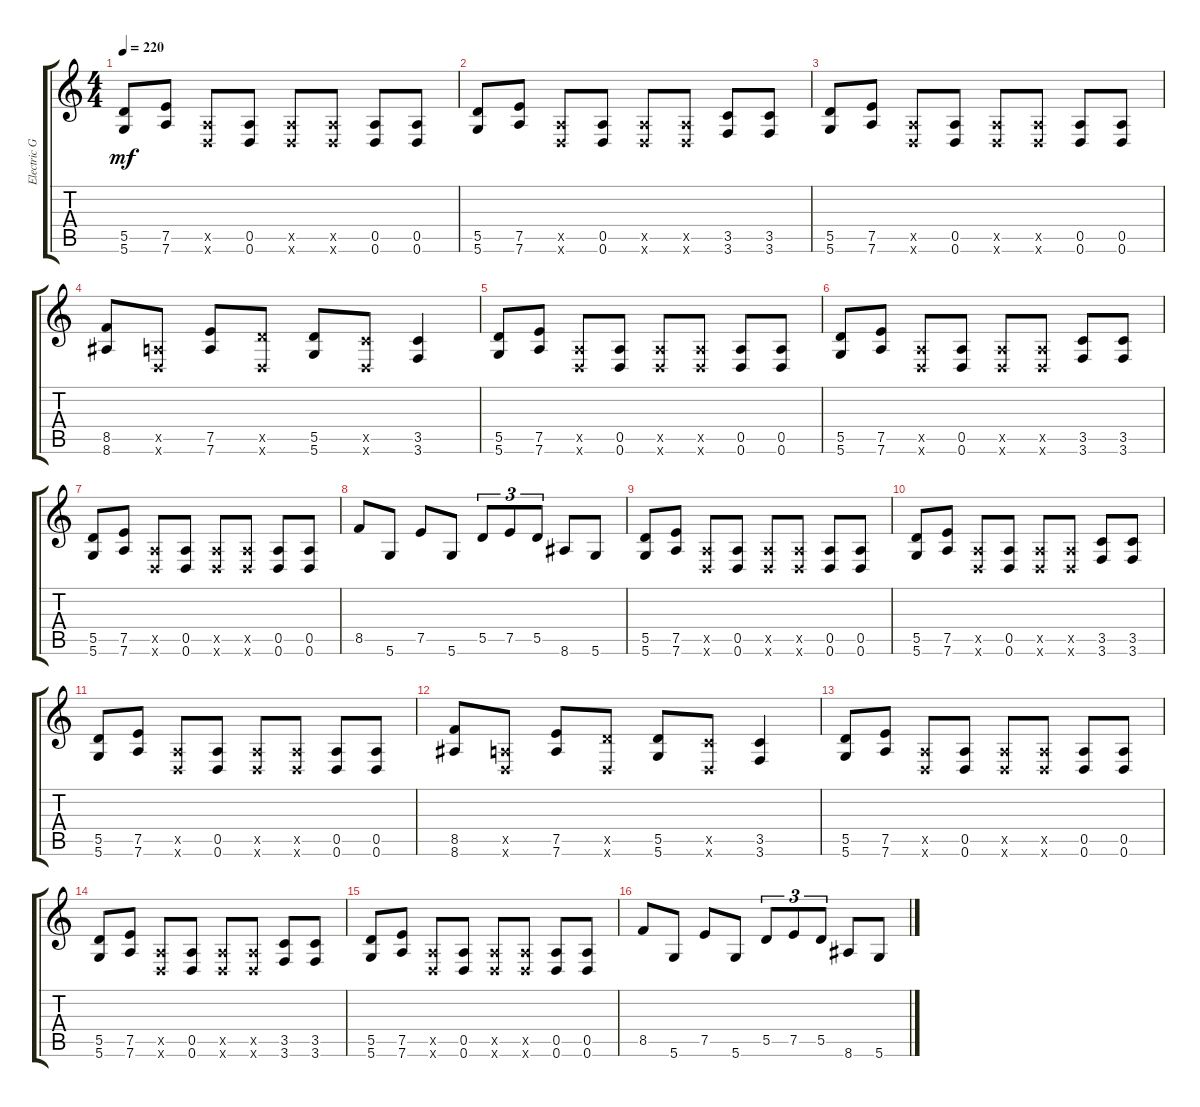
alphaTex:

\track ("Electric Guitar" "Electric G") {instrument overdrivenguitar}
\staff {score tabs}
\tuning (E4 B3 G3 D3 A2 D2) {hide}
\ts (4 4)
\tempo 220
\clef g2
\ks c
(5.5 5.6).8{dy mf} (7.5 7.6).8 (0.5{x} 0.6{x}).8 (0.5 0.6).8 (0.5{x} 0.6{x}).8 (0.5{x} 0.6{x}).8 (0.5 0.6).8 (0.5 0.6).8 |
(5.5 5.6).8 (7.5 7.6).8 (0.5{x} 0.6{x}).8 (0.5 0.6).8 (0.5{x} 0.6{x}).8 (0.5{x} 0.6{x}).8 (3.5 3.6).8 (3.5 3.6).8 |
(5.5 5.6).8 (7.5 7.6).8 (0.5{x} 0.6{x}).8 (0.5 0.6).8 (0.5{x} 0.6{x}).8 (0.5{x} 0.6{x}).8 (0.5 0.6).8 (0.5 0.6).8 |
(8.5 8.6).8 (0.5{x} 0.6{x}).8 (7.5 7.6).8 (5.5{x} 0.6{x}).8 (5.5 5.6).8 (3.5{x} 0.6{x}).8 (3.5 3.6).4 |
(5.5 5.6).8 (7.5 7.6).8 (0.5{x} 0.6{x}).8 (0.5 0.6).8 (0.5{x} 0.6{x}).8 (0.5{x} 0.6{x}).8 (0.5 0.6).8 (0.5 0.6).8 |
(5.5 5.6).8 (7.5 7.6).8 (0.5{x} 0.6{x}).8 (0.5 0.6).8 (0.5{x} 0.6{x}).8 (0.5{x} 0.6{x}).8 (3.5 3.6).8 (3.5 3.6).8 |
(5.5 5.6).8 (7.5 7.6).8 (0.5{x} 0.6{x}).8 (0.5 0.6).8 (0.5{x} 0.6{x}).8 (0.5{x} 0.6{x}).8 (0.5 0.6).8 (0.5 0.6).8 |
8.5.8 5.6.8 7.5.8 5.6.8 5.5.8{tu (3 2)} 7.5.8{tu (3 2)} 5.5.8{tu (3 2)} 8.6.8 5.6.8 |
(5.5 5.6).8 (7.5 7.6).8 (0.5{x} 0.6{x}).8 (0.5 0.6).8 (0.5{x} 0.6{x}).8 (0.5{x} 0.6{x}).8 (0.5 0.6).8 (0.5 0.6).8 |
(5.5 5.6).8 (7.5 7.6).8 (0.5{x} 0.6{x}).8 (0.5 0.6).8 (0.5{x} 0.6{x}).8 (0.5{x} 0.6{x}).8 (3.5 3.6).8 (3.5 3.6).8 |
(5.5 5.6).8 (7.5 7.6).8 (0.5{x} 0.6{x}).8 (0.5 0.6).8 (0.5{x} 0.6{x}).8 (0.5{x} 0.6{x}).8 (0.5 0.6).8 (0.5 0.6).8 |
(8.5 8.6).8 (0.5{x} 0.6{x}).8 (7.5 7.6).8 (5.5{x} 0.6{x}).8 (5.5 5.6).8 (3.5{x} 0.6{x}).8 (3.5 3.6).4 |
(5.5 5.6).8 (7.5 7.6).8 (0.5{x} 0.6{x}).8 (0.5 0.6).8 (0.5{x} 0.6{x}).8 (0.5{x} 0.6{x}).8 (0.5 0.6).8 (0.5 0.6).8 |
(5.5 5.6).8 (7.5 7.6).8 (0.5{x} 0.6{x}).8 (0.5 0.6).8 (0.5{x} 0.6{x}).8 (0.5{x} 0.6{x}).8 (3.5 3.6).8 (3.5 3.6).8 |
(5.5 5.6).8 (7.5 7.6).8 (0.5{x} 0.6{x}).8 (0.5 0.6).8 (0.5{x} 0.6{x}).8 (0.5{x} 0.6{x}).8 (0.5 0.6).8 (0.5 0.6).8 |
8.5.8 5.6.8 7.5.8 5.6.8 5.5.8{tu (3 2)} 7.5.8{tu (3 2)} 5.5.8{tu (3 2)} 8.6.8 5.6.8
